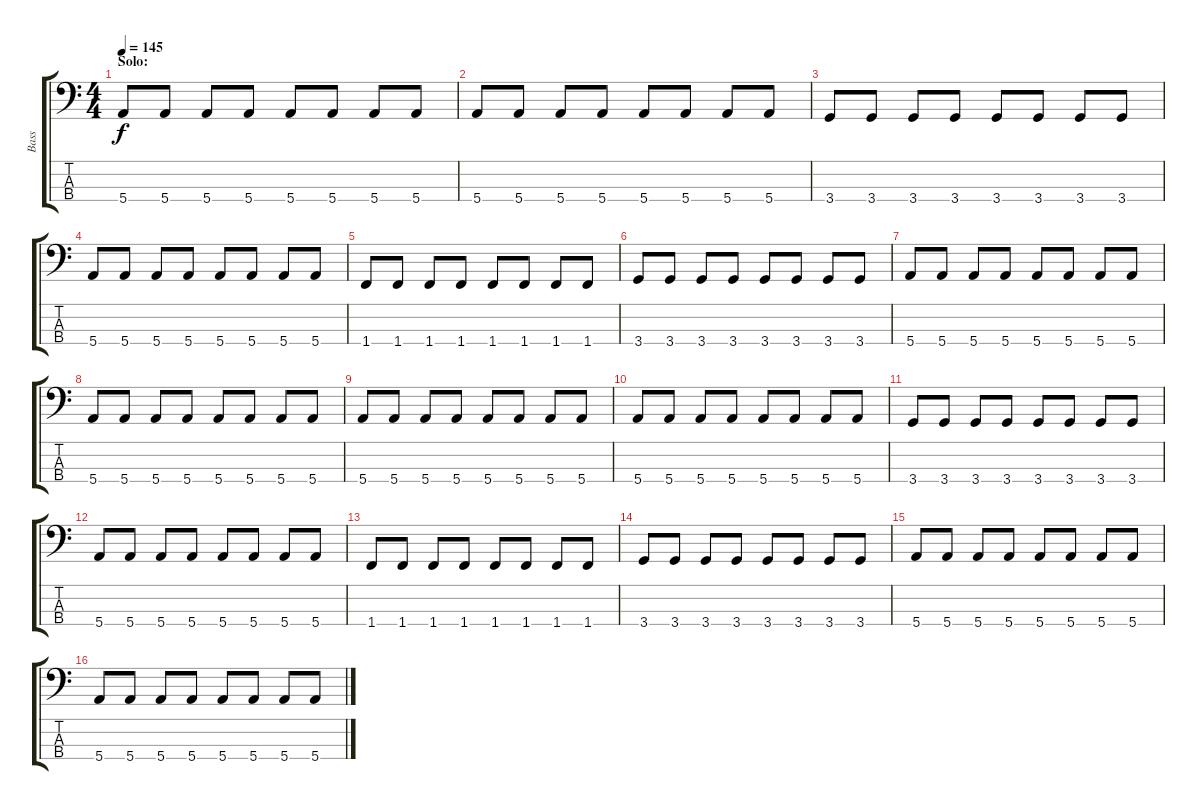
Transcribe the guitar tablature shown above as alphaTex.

\track ("Bass" "Bass") {instrument electricbasspick}
\staff {score tabs}
\tuning (G2 D2 A1 E1) {hide}
\ts (4 4)
\section ("" "Solo:")
\tempo 145
\clef f4
\ks c
5.4.8{dy f} 5.4.8 5.4.8 5.4.8 5.4.8 5.4.8 5.4.8 5.4.8 |
5.4.8 5.4.8 5.4.8 5.4.8 5.4.8 5.4.8 5.4.8 5.4.8 |
3.4.8 3.4.8 3.4.8 3.4.8 3.4.8 3.4.8 3.4.8 3.4.8 |
5.4.8 5.4.8 5.4.8 5.4.8 5.4.8 5.4.8 5.4.8 5.4.8 |
1.4.8 1.4.8 1.4.8 1.4.8 1.4.8 1.4.8 1.4.8 1.4.8 |
3.4.8 3.4.8 3.4.8 3.4.8 3.4.8 3.4.8 3.4.8 3.4.8 |
5.4.8 5.4.8 5.4.8 5.4.8 5.4.8 5.4.8 5.4.8 5.4.8 |
5.4.8 5.4.8 5.4.8 5.4.8 5.4.8 5.4.8 5.4.8 5.4.8 |
5.4.8 5.4.8 5.4.8 5.4.8 5.4.8 5.4.8 5.4.8 5.4.8 |
5.4.8 5.4.8 5.4.8 5.4.8 5.4.8 5.4.8 5.4.8 5.4.8 |
3.4.8 3.4.8 3.4.8 3.4.8 3.4.8 3.4.8 3.4.8 3.4.8 |
5.4.8 5.4.8 5.4.8 5.4.8 5.4.8 5.4.8 5.4.8 5.4.8 |
1.4.8 1.4.8 1.4.8 1.4.8 1.4.8 1.4.8 1.4.8 1.4.8 |
3.4.8 3.4.8 3.4.8 3.4.8 3.4.8 3.4.8 3.4.8 3.4.8 |
5.4.8 5.4.8 5.4.8 5.4.8 5.4.8 5.4.8 5.4.8 5.4.8 |
5.4.8 5.4.8 5.4.8 5.4.8 5.4.8 5.4.8 5.4.8 5.4.8
